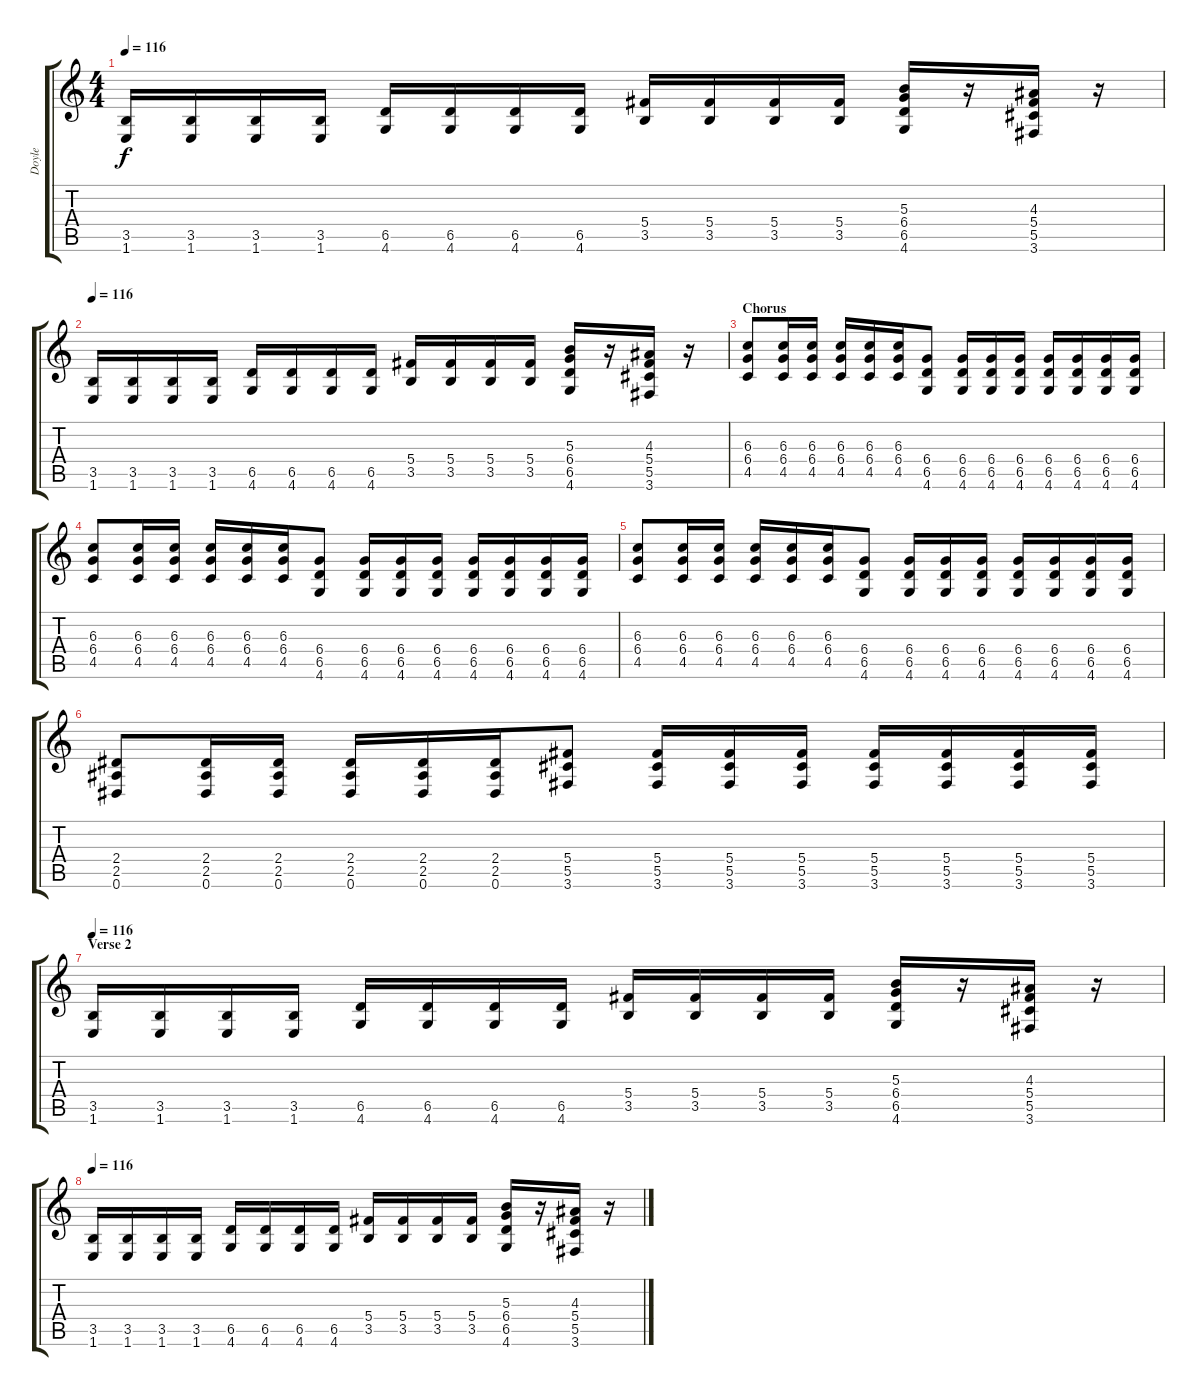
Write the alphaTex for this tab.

\track ("Doyle " "Doyle ") {instrument overdrivenguitar}
\staff {score tabs}
\tuning (Eb4 Bb3 Gb3 Db3 Ab2 Eb2) {hide}
\ts (4 4)
\tempo 116
\clef g2
\ks c
(3.5 1.6).16{dy f} (3.5 1.6).16 (3.5 1.6).16 (3.5 1.6).16 (6.5 4.6).16 (6.5 4.6).16 (6.5 4.6).16 (6.5 4.6).16 (5.4 3.5).16 (5.4 3.5).16 (5.4 3.5).16 (5.4 3.5).16 (5.3 6.4 6.5 4.6).16 r.16 (4.3 5.4 5.5 3.6).16 r.16 |
\tempo 116
(3.5 1.6).16 (3.5 1.6).16 (3.5 1.6).16 (3.5 1.6).16 (6.5 4.6).16 (6.5 4.6).16 (6.5 4.6).16 (6.5 4.6).16 (5.4 3.5).16 (5.4 3.5).16 (5.4 3.5).16 (5.4 3.5).16 (5.3 6.4 6.5 4.6).16 r.16 (4.3 5.4 5.5 3.6).16 r.16 |
\section ("" "Chorus")
(6.3 6.4 4.5).8 (6.3 6.4 4.5).16 (6.3 6.4 4.5).16 (6.3 6.4 4.5).16 (6.3 6.4 4.5).16 (6.3 6.4 4.5).16 (6.4 6.5 4.6).8 (6.4 6.5 4.6).16 (6.4 6.5 4.6).16 (6.4 6.5 4.6).16 (6.4 6.5 4.6).16 (6.4 6.5 4.6).16 (6.4 6.5 4.6).16 (6.4 6.5 4.6).16 |
(6.3 6.4 4.5).8 (6.3 6.4 4.5).16 (6.3 6.4 4.5).16 (6.3 6.4 4.5).16 (6.3 6.4 4.5).16 (6.3 6.4 4.5).16 (6.4 6.5 4.6).8 (6.4 6.5 4.6).16 (6.4 6.5 4.6).16 (6.4 6.5 4.6).16 (6.4 6.5 4.6).16 (6.4 6.5 4.6).16 (6.4 6.5 4.6).16 (6.4 6.5 4.6).16 |
(6.3 6.4 4.5).8 (6.3 6.4 4.5).16 (6.3 6.4 4.5).16 (6.3 6.4 4.5).16 (6.3 6.4 4.5).16 (6.3 6.4 4.5).16 (6.4 6.5 4.6).8 (6.4 6.5 4.6).16 (6.4 6.5 4.6).16 (6.4 6.5 4.6).16 (6.4 6.5 4.6).16 (6.4 6.5 4.6).16 (6.4 6.5 4.6).16 (6.4 6.5 4.6).16 |
(2.4 2.5 0.6).8 (2.4 2.5 0.6).16 (2.4 2.5 0.6).16 (2.4 2.5 0.6).16 (2.4 2.5 0.6).16 (2.4 2.5 0.6).16 (5.4 5.5 3.6).8 (5.4 5.5 3.6).16 (5.4 5.5 3.6).16 (5.4 5.5 3.6).16 (5.4 5.5 3.6).16 (5.4 5.5 3.6).16 (5.4 5.5 3.6).16 (5.4 5.5 3.6).16 |
\section ("" "Verse 2")
\tempo 116
(3.5 1.6).16 (3.5 1.6).16 (3.5 1.6).16 (3.5 1.6).16 (6.5 4.6).16 (6.5 4.6).16 (6.5 4.6).16 (6.5 4.6).16 (5.4 3.5).16 (5.4 3.5).16 (5.4 3.5).16 (5.4 3.5).16 (5.3 6.4 6.5 4.6).16 r.16 (4.3 5.4 5.5 3.6).16 r.16 |
\tempo 116
(3.5 1.6).16 (3.5 1.6).16 (3.5 1.6).16 (3.5 1.6).16 (6.5 4.6).16 (6.5 4.6).16 (6.5 4.6).16 (6.5 4.6).16 (5.4 3.5).16 (5.4 3.5).16 (5.4 3.5).16 (5.4 3.5).16 (5.3 6.4 6.5 4.6).16 r.16 (4.3 5.4 5.5 3.6).16 r.16
